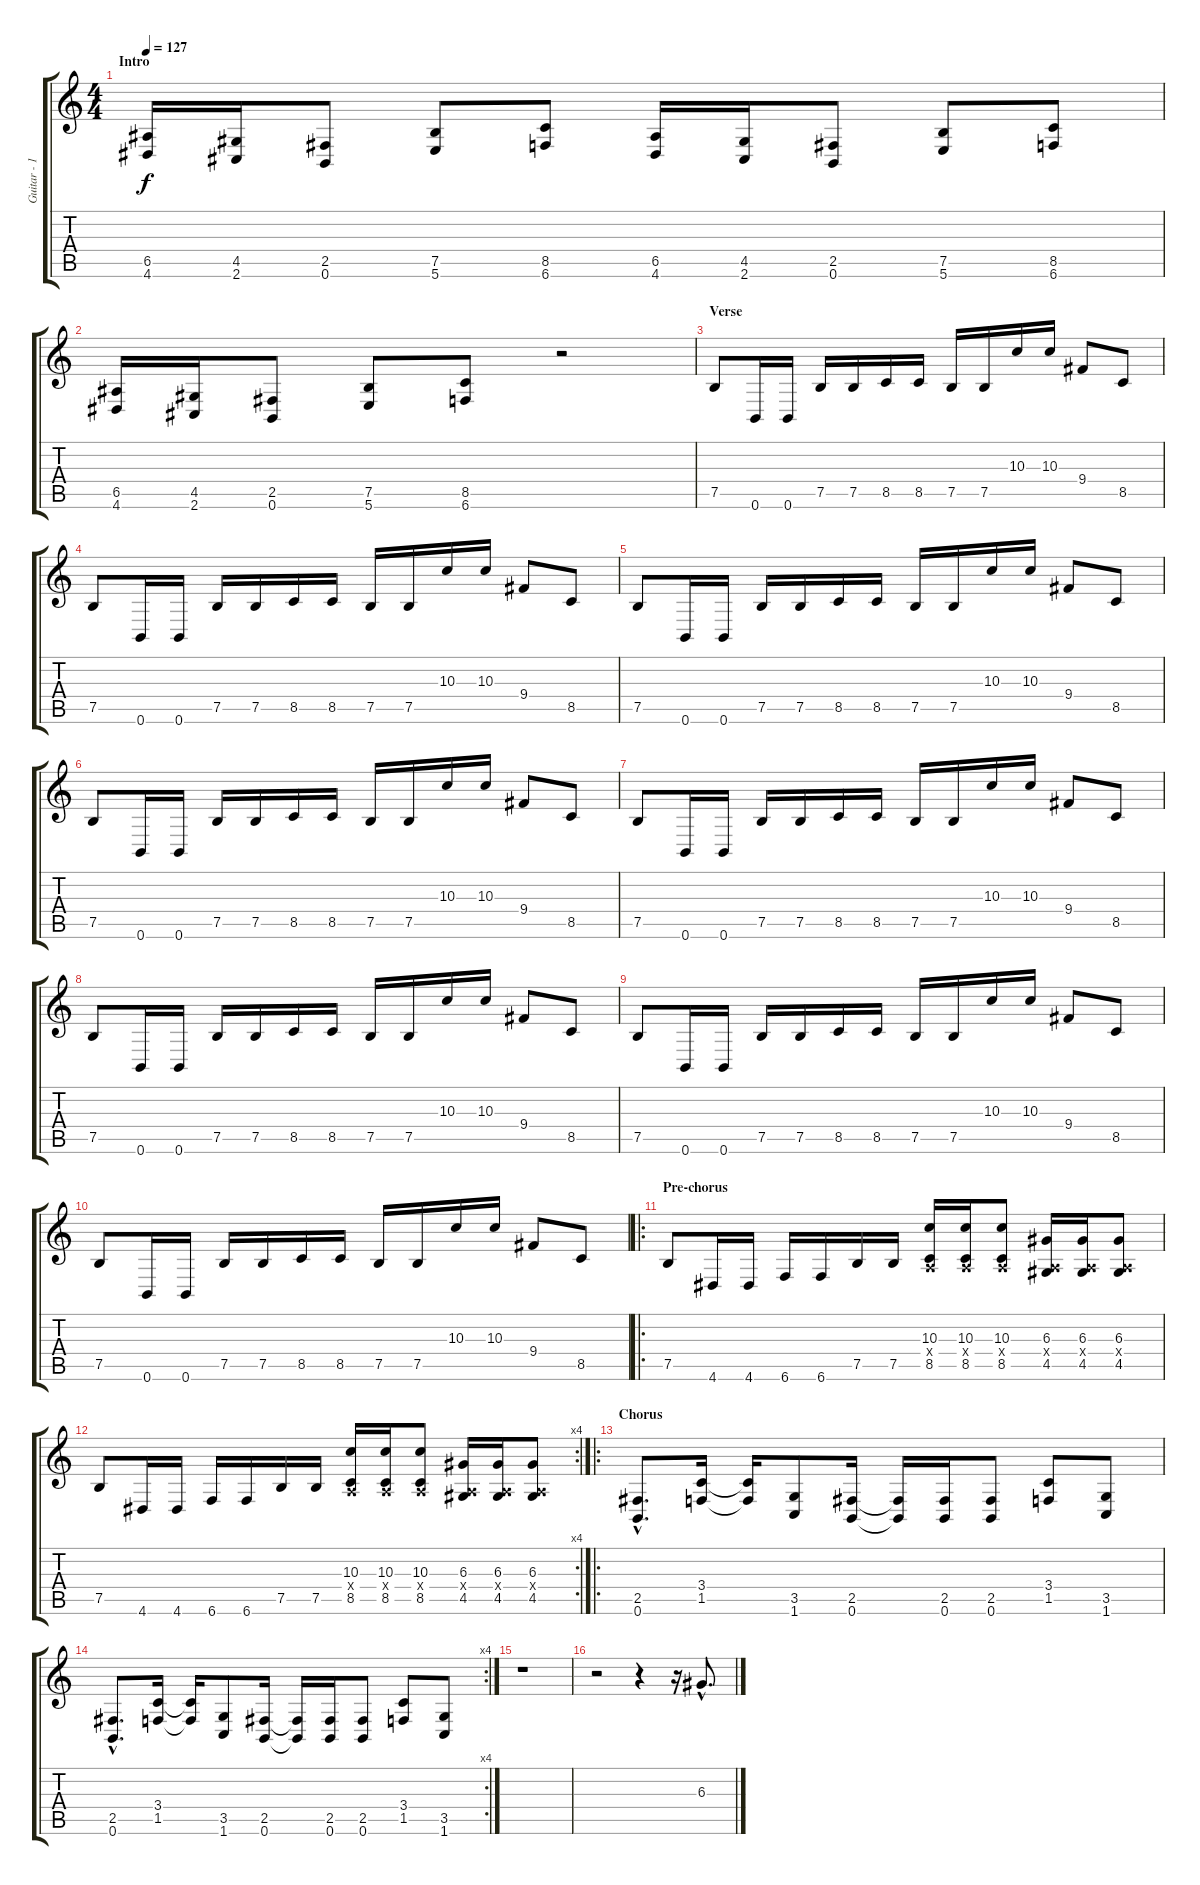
\track ("Guitar - 1" "Guitar - 1") {instrument distortionguitar}
\staff {score tabs}
\tuning (B3 G3 D3 A2 E2 B1) {hide}
\ts (4 4)
\section ("" "Intro")
\tempo 127
\clef g2
\ks c
(6.5 4.6).16{dy f instrument distortionguitar} (4.5 2.6).16 (2.5 0.6).8 (7.5 5.6).8 (8.5 6.6).8 (6.5 4.6).16 (4.5 2.6).16 (2.5 0.6).8 (7.5 5.6).8 (8.5 6.6).8 |
(6.5 4.6).16 (4.5 2.6).16 (2.5 0.6).8 (7.5 5.6).8 (8.5 6.6).8 r.2 |
\section ("" "Verse")
7.5.8 0.6.16 0.6.16 7.5.16 7.5.16 8.5.16 8.5.16 7.5.16 7.5.16 10.3.16 10.3.16 9.4.8 8.5.8 |
7.5.8 0.6.16 0.6.16 7.5.16 7.5.16 8.5.16 8.5.16 7.5.16 7.5.16 10.3.16 10.3.16 9.4.8 8.5.8 |
7.5.8 0.6.16 0.6.16 7.5.16 7.5.16 8.5.16 8.5.16 7.5.16 7.5.16 10.3.16 10.3.16 9.4.8 8.5.8 |
7.5.8 0.6.16 0.6.16 7.5.16 7.5.16 8.5.16 8.5.16 7.5.16 7.5.16 10.3.16 10.3.16 9.4.8 8.5.8 |
7.5.8 0.6.16 0.6.16 7.5.16 7.5.16 8.5.16 8.5.16 7.5.16 7.5.16 10.3.16 10.3.16 9.4.8 8.5.8 |
7.5.8 0.6.16 0.6.16 7.5.16 7.5.16 8.5.16 8.5.16 7.5.16 7.5.16 10.3.16 10.3.16 9.4.8 8.5.8 |
7.5.8 0.6.16 0.6.16 7.5.16 7.5.16 8.5.16 8.5.16 7.5.16 7.5.16 10.3.16 10.3.16 9.4.8 8.5.8 |
7.5.8 0.6.16 0.6.16 7.5.16 7.5.16 8.5.16 8.5.16 7.5.16 7.5.16 10.3.16 10.3.16 9.4.8 8.5.8 |
\ro
\section ("" "Pre-chorus")
7.5.8 4.6.16 4.6.16 6.6.16 6.6.16 7.5.16 7.5.16 (10.3 0.4{x} 8.5).16 (10.3 0.4{x} 8.5).16 (10.3 0.4{x} 8.5).8 (6.3 0.4{x} 4.5).16 (6.3 0.4{x} 4.5).16 (6.3 0.4{x} 4.5).8 |
\rc 4
7.5.8 4.6.16 4.6.16 6.6.16 6.6.16 7.5.16 7.5.16 (10.3 0.4{x} 8.5).16 (10.3 0.4{x} 8.5).16 (10.3 0.4{x} 8.5).8 (6.3 0.4{x} 4.5).16 (6.3 0.4{x} 4.5).16 (6.3 0.4{x} 4.5).8 |
\ro
\section ("" "Chorus")
(2.5{hac} 0.6{hac}).8{d} (3.4 1.5).16 (3.4{t} 1.5{t}).16 (3.5 1.6).8 (2.5 0.6).16 (2.5{t} 0.6{t}).16 (2.5 0.6).16 (2.5 0.6).8 (3.4 1.5).8 (3.5 1.6).8 |
\rc 4
(2.5{hac} 0.6{hac}).8{d} (3.4 1.5).16 (3.4{t} 1.5{t}).16 (3.5 1.6).8 (2.5 0.6).16 (2.5{t} 0.6{t}).16 (2.5 0.6).16 (2.5 0.6).8 (3.4 1.5).8 (3.5 1.6).8 |
r.1 |
r.2 r.4 r.16 6.3{hac}.8{d}
